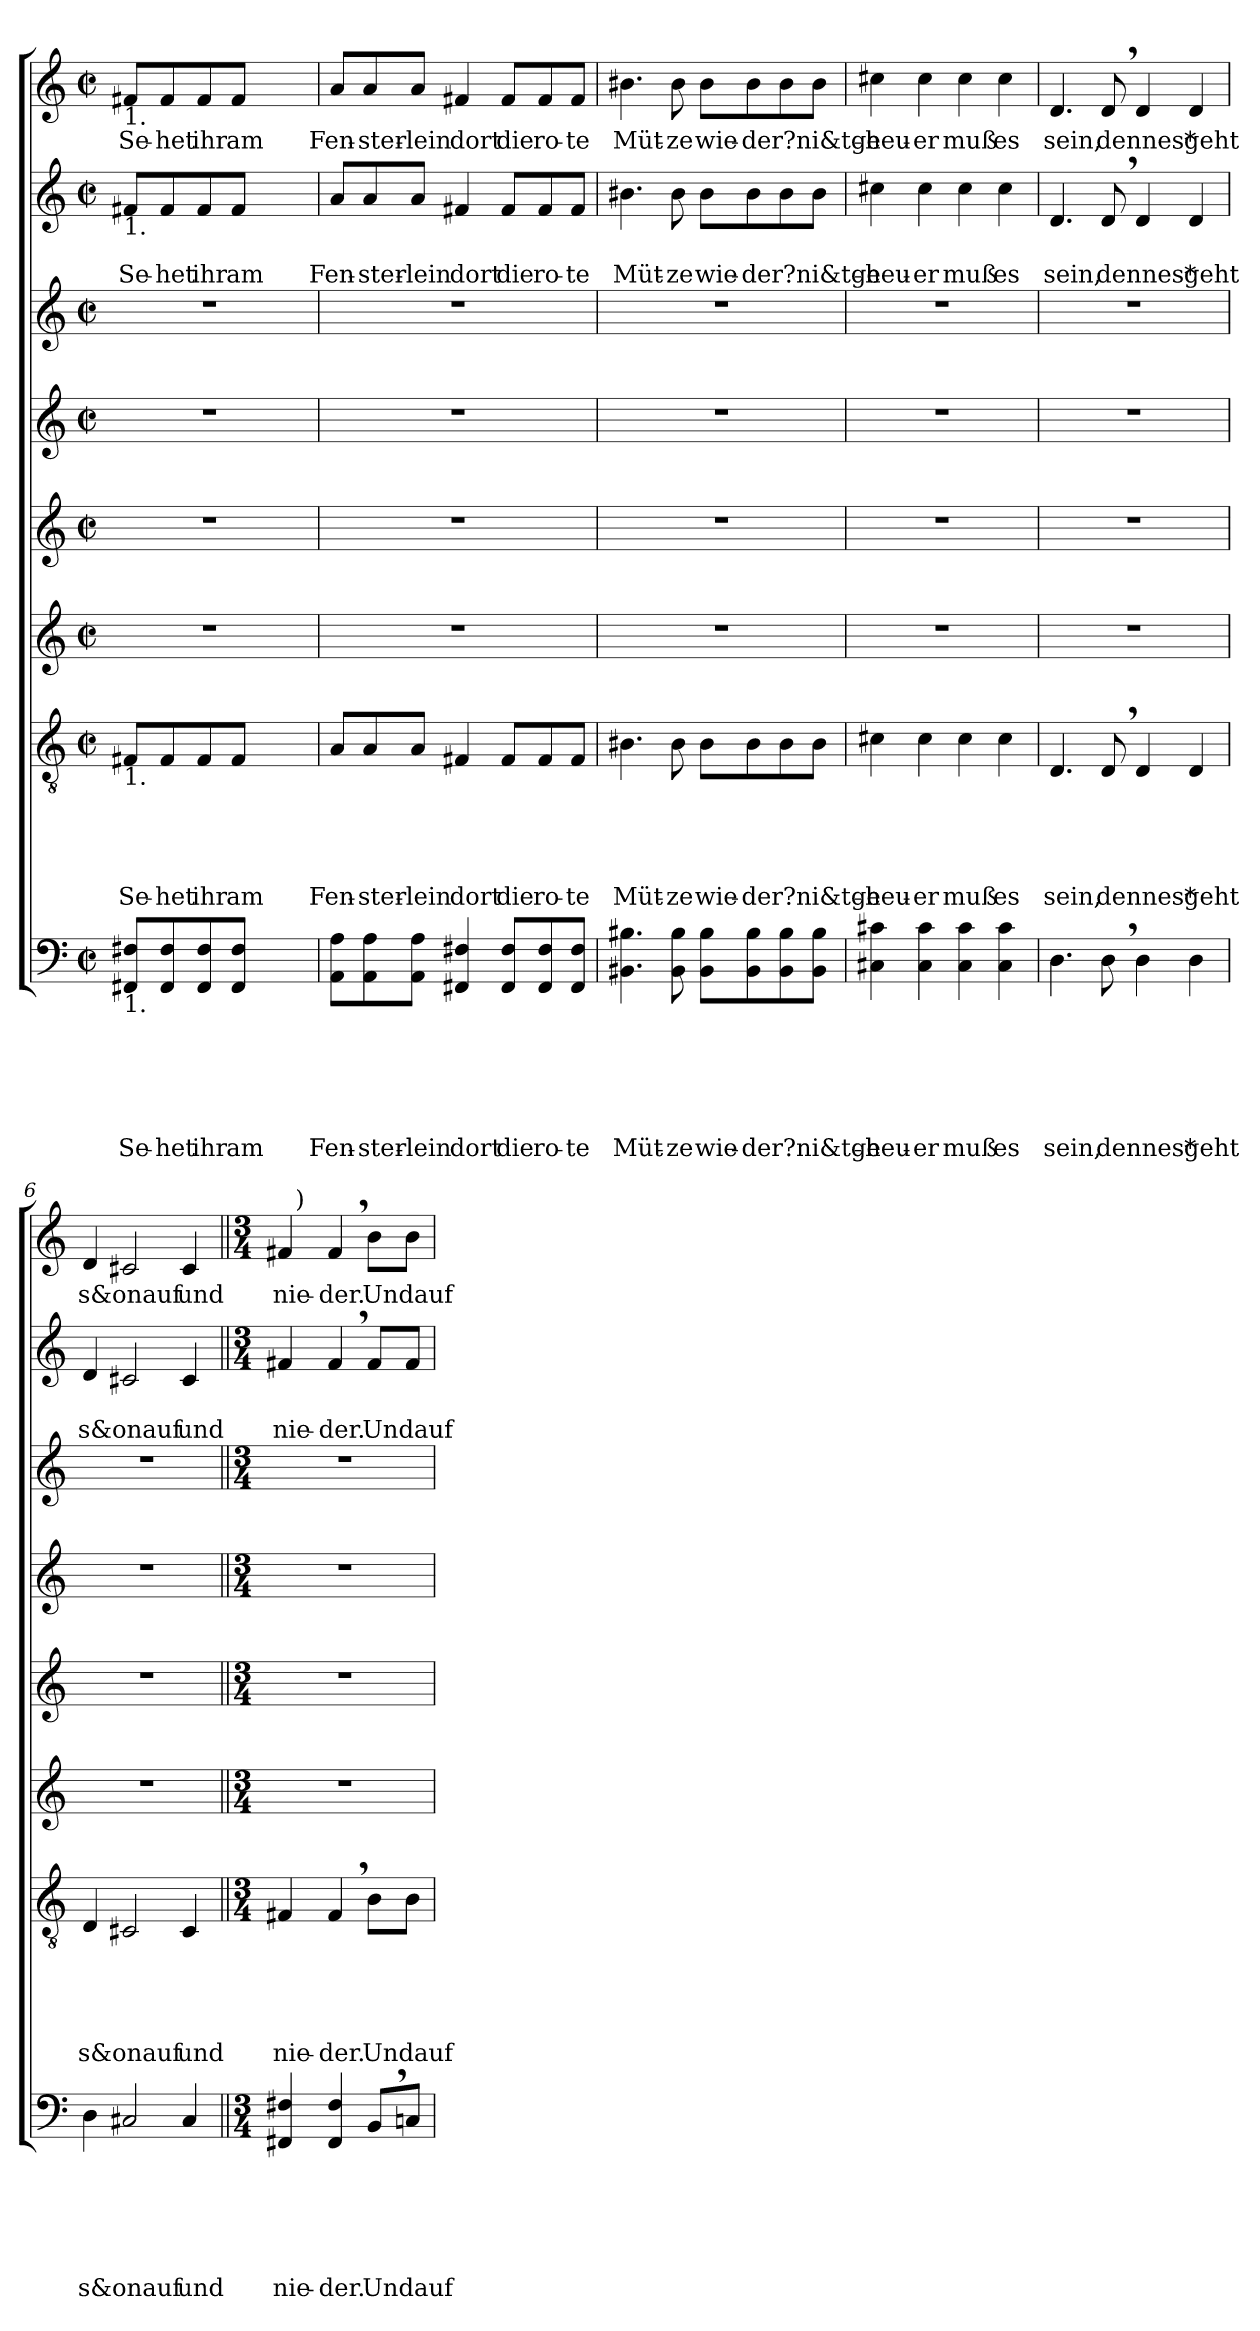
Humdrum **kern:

**kern	**text	**text	**text	**text	**text	**text	**kern	**text	**text	**text	**text	**text	**kern	**kern	**kern	**kern	**kern	**text	**text	**kern	**text
*part8	*part8	*part8	*part8	*part8	*part8	*part8	*part7	*part7	*part7	*part7	*part7	*part7	*part6	*part5	*part4	*part3	*part2	*part2	*part2	*part1	*part1
*staff8	*staff8	*staff8	*staff8	*staff8	*staff8	*staff8	*staff7	*staff7	*staff7	*staff7	*staff7	*staff7	*staff6	*staff5	*staff4	*staff3	*staff2	*staff2	*staff2	*staff1	*staff1
*clefF4	*	*	*	*	*	*	*clefGv2	*	*	*	*	*	*clefG2	*clefG2	*clefG2	*clefG2	*clefG2	*	*	*clefG2	*
*k[]	*	*	*	*	*	*	*k[]	*	*	*	*	*	*k[]	*k[]	*k[]	*k[]	*k[]	*	*	*k[]	*
*C:	*	*	*	*	*	*	*C:	*	*	*	*	*	*C:	*C:	*C:	*C:	*C:	*	*	*C:	*
*M2/2	*	*	*	*	*	*	*M2/2	*	*	*	*	*	*M2/2	*M2/2	*M2/2	*M2/2	*M2/2	*	*	*M2/2	*
*met(c|)	*	*	*	*	*	*	*met(c|)	*	*	*	*	*	*met(c|)	*met(c|)	*met(c|)	*met(c|)	*met(c|)	*	*	*met(c|)	*
=1	=1	=1	=1	=1	=1	=1	=1	=1	=1	=1	=1	=1	=1	=1	=1	=1	=1	=1	=1	=1	=1
!	!	!	!	!	!	!	!	!	!	!	!	!	!	!	!	!	!	!	!	!LO:TX:b:t=1.	!
!	!	!	!	!	!	!	!	!	!	!	!	!	!	!	!	!	!LO:TX:b:t=1.	!	!	!	!
!	!	!	!	!	!	!	!LO:TX:b:t=1.	!	!	!	!	!	!	!	!	!	!	!	!	!	!
!LO:TX:b:t=1.	!	!	!	!	!	!	!	!	!	!	!	!	!	!	!	!	!	!	!	!	!
!	!	!	!	!	!	!LO:LY:b	!	!	!	!	!	!LO:LY:b	!	!	!	!	!	!	!LO:LY:b	!	!LO:LY:b
8FF#X/ 8F#X/L	.	.	.	.	.	Se-	8F#X/L	.	.	.	.	Se-	1r	1r	1r	1r	8f#X/L	.	Se-	8f#X/L	Se-
!	!	!	!	!	!	!LO:LY:b	!	!	!	!	!	!LO:LY:b	!	!	!	!	!	!	!LO:LY:b	!	!LO:LY:b
8FF#/ 8F#/	.	.	.	.	.	-het	8F#/	.	.	.	.	-het	.	.	.	.	8f#/	.	-het	8f#/	-het
!	!	!	!	!	!	!LO:LY:b	!	!	!	!	!	!LO:LY:b	!	!	!	!	!	!	!LO:LY:b	!	!LO:LY:b
8FF#/ 8F#/	.	.	.	.	.	ihr	8F#/	.	.	.	.	ihr	.	.	.	.	8f#/	.	ihr	8f#/	ihr
!	!	!	!	!	!	!LO:LY:b	!	!	!	!	!	!LO:LY:b	!	!	!	!	!	!	!LO:LY:b	!	!LO:LY:b
8FF#/ 8F#/J	.	.	.	.	.	am	8F#/J	.	.	.	.	am	.	.	.	.	8f#/J	.	am	8f#/J	am
2ryy	.	.	.	.	.	.	2ryy	.	.	.	.	.	.	.	.	.	2ryy	.	.	2ryy	.
=2	=2	=2	=2	=2	=2	=2	=2	=2	=2	=2	=2	=2	=2	=2	=2	=2	=2	=2	=2	=2	=2
!	!	!	!	!	!	!LO:LY:b	!	!	!	!	!	!LO:LY:b	!	!	!	!	!	!	!LO:LY:b	!	!LO:LY:b
8AA\ 8A\L	.	.	.	.	.	Fen-	8A/L	.	.	.	.	Fen-	1r	1r	1r	1r	8a/L	.	Fen-	8a/L	Fen-
!	!	!	!	!	!	!LO:LY:b	!	!	!	!	!	!LO:LY:b	!	!	!	!	!	!	!LO:LY:b	!	!LO:LY:b
8AA\ 8A\	.	.	.	.	.	-ster-	8A/	.	.	.	.	-ster-	.	.	.	.	8a/	.	-ster-	8a/	-ster-
!	!	!	!	!	!	!LO:LY:b	!	!	!	!	!	!LO:LY:b	!	!	!	!	!	!	!LO:LY:b	!	!LO:LY:b
8AA\ 8A\J	.	.	.	.	.	-lein	8A/J	.	.	.	.	-lein	.	.	.	.	8a/J	.	-lein	8a/J	-lein
!	!	!	!	!	!	!LO:LY:b	!	!	!	!	!	!LO:LY:b	!	!	!	!	!	!	!LO:LY:b	!	!LO:LY:b
4FF#X/ 4F#X/	.	.	.	.	.	dort	4F#X/	.	.	.	.	dort	.	.	.	.	4f#X/	.	dort	4f#X/	dort
!	!	!	!	!	!	!LO:LY:b	!	!	!	!	!	!LO:LY:b	!	!	!	!	!	!	!LO:LY:b	!	!LO:LY:b
8FF#/ 8F#/L	.	.	.	.	.	die	8F#/L	.	.	.	.	die	.	.	.	.	8f#/L	.	die	8f#/L	die
!	!	!	!	!	!	!LO:LY:b	!	!	!	!	!	!LO:LY:b	!	!	!	!	!	!	!LO:LY:b	!	!LO:LY:b
8FF#/ 8F#/	.	.	.	.	.	ro-	8F#/	.	.	.	.	ro-	.	.	.	.	8f#/	.	ro-	8f#/	ro-
!	!	!	!	!	!	!LO:LY:b	!	!	!	!	!	!LO:LY:b	!	!	!	!	!	!	!LO:LY:b	!	!LO:LY:b
8FF#/ 8F#/J	.	.	.	.	.	-te	8F#/J	.	.	.	.	-te	.	.	.	.	8f#/J	.	-te	8f#/J	-te
=3	=3	=3	=3	=3	=3	=3	=3	=3	=3	=3	=3	=3	=3	=3	=3	=3	=3	=3	=3	=3	=3
!	!	!	!	!	!	!LO:LY:b	!	!	!	!	!	!LO:LY:b	!	!	!	!	!	!	!LO:LY:b	!	!LO:LY:b
4.BB#X\ 4.B#X\	.	.	.	.	.	Müt-	4.B#X\	.	.	.	.	Müt-	1r	1r	1r	1r	4.b#X\	.	Müt-	4.b#X\	Müt-
!	!	!	!	!	!	!LO:LY:b	!	!	!	!	!	!LO:LY:b	!	!	!	!	!	!	!LO:LY:b	!	!LO:LY:b
8BB#\ 8B#\	.	.	.	.	.	-ze	8B#\	.	.	.	.	-ze	.	.	.	.	8b#\	.	-ze	8b#\	-ze
!	!	!	!	!	!	!LO:LY:b	!	!	!	!	!	!LO:LY:b	!	!	!	!	!	!	!LO:LY:b	!	!LO:LY:b
8BB#\ 8B#\L	.	.	.	.	.	wie-	8B#\L	.	.	.	.	wie-	.	.	.	.	8b#\L	.	wie-	8b#\L	wie-
!	!	!	!	!	!	!LO:LY:b	!	!	!	!	!	!LO:LY:b	!	!	!	!	!	!	!LO:LY:b	!	!LO:LY:b
8BB#\ 8B#\	.	.	.	.	.	-der?ni&tge-	8B#\	.	.	.	.	-der?ni&tge-	.	.	.	.	8b#\	.	-der?ni&tge-	8b#\	-der?ni&tge-
8BB#\ 8B#\	.	.	.	.	.	.	8B#\	.	.	.	.	.	.	.	.	.	8b#\	.	.	8b#\	.
8BB#\ 8B#\J	.	.	.	.	.	.	8B#\J	.	.	.	.	.	.	.	.	.	8b#\J	.	.	8b#\J	.
=4	=4	=4	=4	=4	=4	=4	=4	=4	=4	=4	=4	=4	=4	=4	=4	=4	=4	=4	=4	=4	=4
!	!	!	!	!	!	!LO:LY:b	!	!	!	!	!	!LO:LY:b	!	!	!	!	!	!	!LO:LY:b	!	!LO:LY:b
4C#X\ 4c#X\	.	.	.	.	.	-heu-	4c#X\	.	.	.	.	-heu-	1r	1r	1r	1r	4cc#X\	.	-heu-	4cc#X\	-heu-
!	!	!	!	!	!	!LO:LY:b	!	!	!	!	!	!LO:LY:b	!	!	!	!	!	!	!LO:LY:b	!	!LO:LY:b
4C#\ 4c#\	.	.	.	.	.	-er	4c#\	.	.	.	.	-er	.	.	.	.	4cc#\	.	-er	4cc#\	-er
!	!	!	!	!	!	!LO:LY:b	!	!	!	!	!	!LO:LY:b	!	!	!	!	!	!	!LO:LY:b	!	!LO:LY:b
4C#\ 4c#\	.	.	.	.	.	muß	4c#\	.	.	.	.	muß	.	.	.	.	4cc#\	.	muß	4cc#\	muß
!	!	!	!	!	!	!LO:LY:b	!	!	!	!	!	!LO:LY:b	!	!	!	!	!	!	!LO:LY:b	!	!LO:LY:b
4C#\ 4c#\	.	.	.	.	.	es	4c#\	.	.	.	.	es	.	.	.	.	4cc#\	.	es	4cc#\	es
!!LO:LB:g=z
=5	=5	=5	=5	=5	=5	=5	=5	=5	=5	=5	=5	=5	=5	=5	=5	=5	=5	=5	=5	=5	=5
!	!	!	!	!	!	!LO:LY:b	!	!	!	!	!	!LO:LY:b	!	!	!	!	!	!	!LO:LY:b	!	!LO:LY:b
4.D\	.	.	.	.	.	sein,	4.D/	.	.	.	.	sein,	1r	1r	1r	1r	4.d/	.	sein,	4.d/	sein,
!	!	!	!	!	!	!LO:LY:b	!	!	!	!	!	!LO:LY:b	!	!	!	!	!	!	!LO:LY:b	!	!LO:LY:b
8D,>\	.	.	.	.	.	dennes*	8D,>/	.	.	.	.	dennes*	.	.	.	.	8d,>/	.	dennes*	8d,>/	dennes*
4D\	.	.	.	.	.	.	4D/	.	.	.	.	.	.	.	.	.	4d/	.	.	4d/	.
!	!	!	!	!	!	!LO:LY:b	!	!	!	!	!	!LO:LY:b	!	!	!	!	!	!	!LO:LY:b	!	!LO:LY:b
4D\	.	.	.	.	.	geht	4D/	.	.	.	.	geht	.	.	.	.	4d/	.	geht	4d/	geht
=6	=6	=6	=6	=6	=6	=6	=6	=6	=6	=6	=6	=6	=6	=6	=6	=6	=6	=6	=6	=6	=6
!	!	!	!	!	!	!LO:LY:b	!	!	!	!	!	!LO:LY:b	!	!	!	!	!	!	!LO:LY:b	!	!LO:LY:b
4D\	.	.	.	.	.	s&onauf	4D/	.	.	.	.	s&onauf	1r	1r	1r	1r	4d/	.	s&onauf	4d/	s&onauf
2C#X/	.	.	.	.	.	.	2C#X/	.	.	.	.	.	.	.	.	.	2c#X/	.	.	2c#X/	.
!	!	!	!	!	!	!LO:LY:b	!	!	!	!	!	!LO:LY:b	!	!	!	!	!	!	!LO:LY:b	!	!LO:LY:b
4C#/	.	.	.	.	.	und	4C#/	.	.	.	.	und	.	.	.	.	4c#/	.	und	4c#/	und
=7||	=7||	=7||	=7||	=7||	=7||	=7||	=7||	=7||	=7||	=7||	=7||	=7||	=7||	=7||	=7||	=7||	=7||	=7||	=7||	=7||	=7||
*M3/4	*	*	*	*	*	*	*M3/4	*	*	*	*	*	*M3/4	*M3/4	*M3/4	*M3/4	*M3/4	*	*	*M3/4	*
!	!	!	!	!	!	!LO:LY:b	!	!	!	!	!	!LO:LY:b	!	!	!	!	!	!	!LO:LY:b	!	!LO:LY:b
*	*	*	*	*	*	*	*	*	*	*	*	*	*	*	*	*	*	*	*	*^	*
4FF#X/ 4F#X/	.	.	.	.	.	nie-	4F#X/	.	.	.	.	nie-	2.r	2.r	2.r	2.r	4f#X/	.	nie-	4f#X/	16ryy	nie-
!	!	!	!	!	!	!	!	!	!	!	!	!	!	!	!	!	!	!	!	!	!LO:TX:a:t=)	!
.	.	.	.	.	.	.	.	.	.	.	.	.	.	.	.	.	.	.	.	.	2ryy	.
!	!	!	!	!	!	!LO:LY:b	!	!	!	!	!	!LO:LY:b	!	!	!	!	!	!	!LO:LY:b	!	!	!LO:LY:b
4FF#/ 4F#/	.	.	.	.	.	-der.	4F#,>/	.	.	.	.	-der.	.	.	.	.	4f#,>/	.	-der.	4f#,>/	.	-der.
!	!	!	!	!	!	!LO:LY:b	!	!	!	!	!	!LO:LY:b	!	!	!	!	!	!	!LO:LY:b	!	!	!LO:LY:b
8BB,>/L	.	.	.	.	.	Undauf	8B\L	.	.	.	.	Undauf	.	.	.	.	8f#/L	.	Undauf	8b\L	.	Undauf
.	.	.	.	.	.	.	.	.	.	.	.	.	.	.	.	.	.	.	.	.	8.ryy	.
8Cn/J	.	.	.	.	.	.	8B\J	.	.	.	.	.	.	.	.	.	8f#/J	.	.	8b\J	.	.
*	*	*	*	*	*	*	*	*	*	*	*	*	*	*	*	*	*	*	*	*v	*v	*
=	=	=	=	=	=	=	=	=	=	=	=	=	=	=	=	=	=	=	=	=	=
*-	*-	*-	*-	*-	*-	*-	*-	*-	*-	*-	*-	*-	*-	*-	*-	*-	*-	*-	*-	*-	*-
